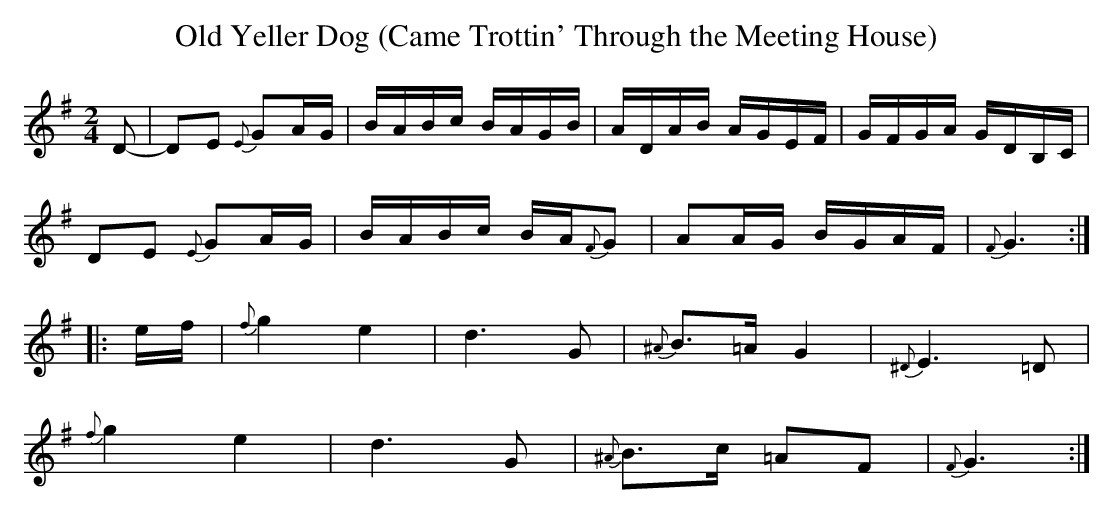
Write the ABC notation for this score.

X:1
T: Old Yeller Dog (Came Trottin' Through the Meeting House)
M: 2/4
L: 1/16
K: G
D2- |\
D2E2 {E}G2AG | BABc BAGB | ADAB AGEF | GFGA GDB,C |
D2E2 {E}G2AG | BABc BA{F}G2 | A2AG BGAF | {F}G6 :|
|: ef |\
{f}g4 e4 | d6 G2 | {^A}B3=A G4 | {^D}E6 =D2 |
{f}g4 e4 | d6 G2 | {^A}B3c =A2F2 | {F}G6 :|
